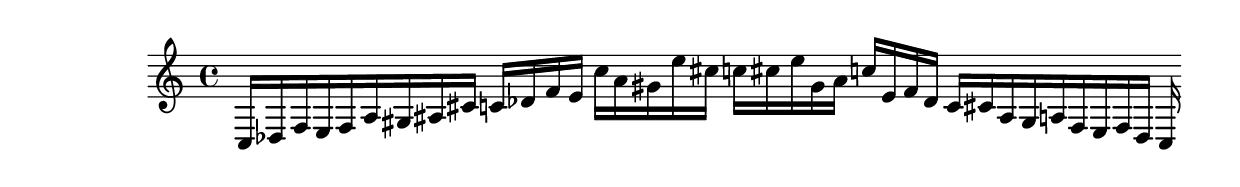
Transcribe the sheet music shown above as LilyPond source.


\new PianoStaff <<
\cadenzaOn
\new Staff = "right" {
\clef treble
    c16 [ des f e f a gis ais cis' ]
    c' [ des' f' e' ]
    c'' [ a' gis' e'' cis'' ]
    c'' [ cis'' e'' gis' a' ]
    c'' [ e' f' des' ]
    c' [ cis' ais gis a f e f des ]
    c
}
>>
